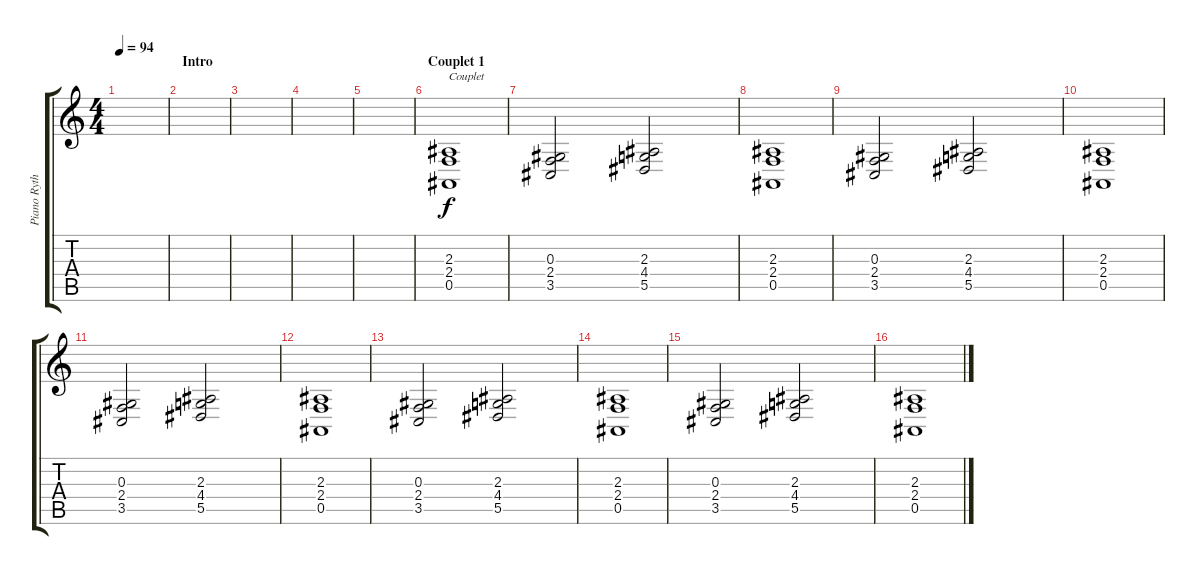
\track ("Piano Rythme" "Piano Ryth") {instrument acousticgrandpiano}
\staff {score tabs}
\tuning (F4 C4 Ab3 Eb3 Bb2 F2) {hide}
\ts (4 4)
\tempo 94
\clef g2
\ks c
|
\section ("" "Intro")
|
|
|
|
\section ("" "Couplet 1")
(2.3 2.4 0.5).1{txt "Couplet"} |
(0.3 2.4 3.5).2 (2.3 4.4 5.5).2 |
(2.3 2.4 0.5).1 |
(0.3 2.4 3.5).2 (2.3 4.4 5.5).2 |
(2.3 2.4 0.5).1 |
(0.3 2.4 3.5).2 (2.3 4.4 5.5).2 |
(2.3 2.4 0.5).1 |
(0.3 2.4 3.5).2 (2.3 4.4 5.5).2 |
(2.3 2.4 0.5).1 |
(0.3 2.4 3.5).2 (2.3 4.4 5.5).2 |
(2.3 2.4 0.5).1
